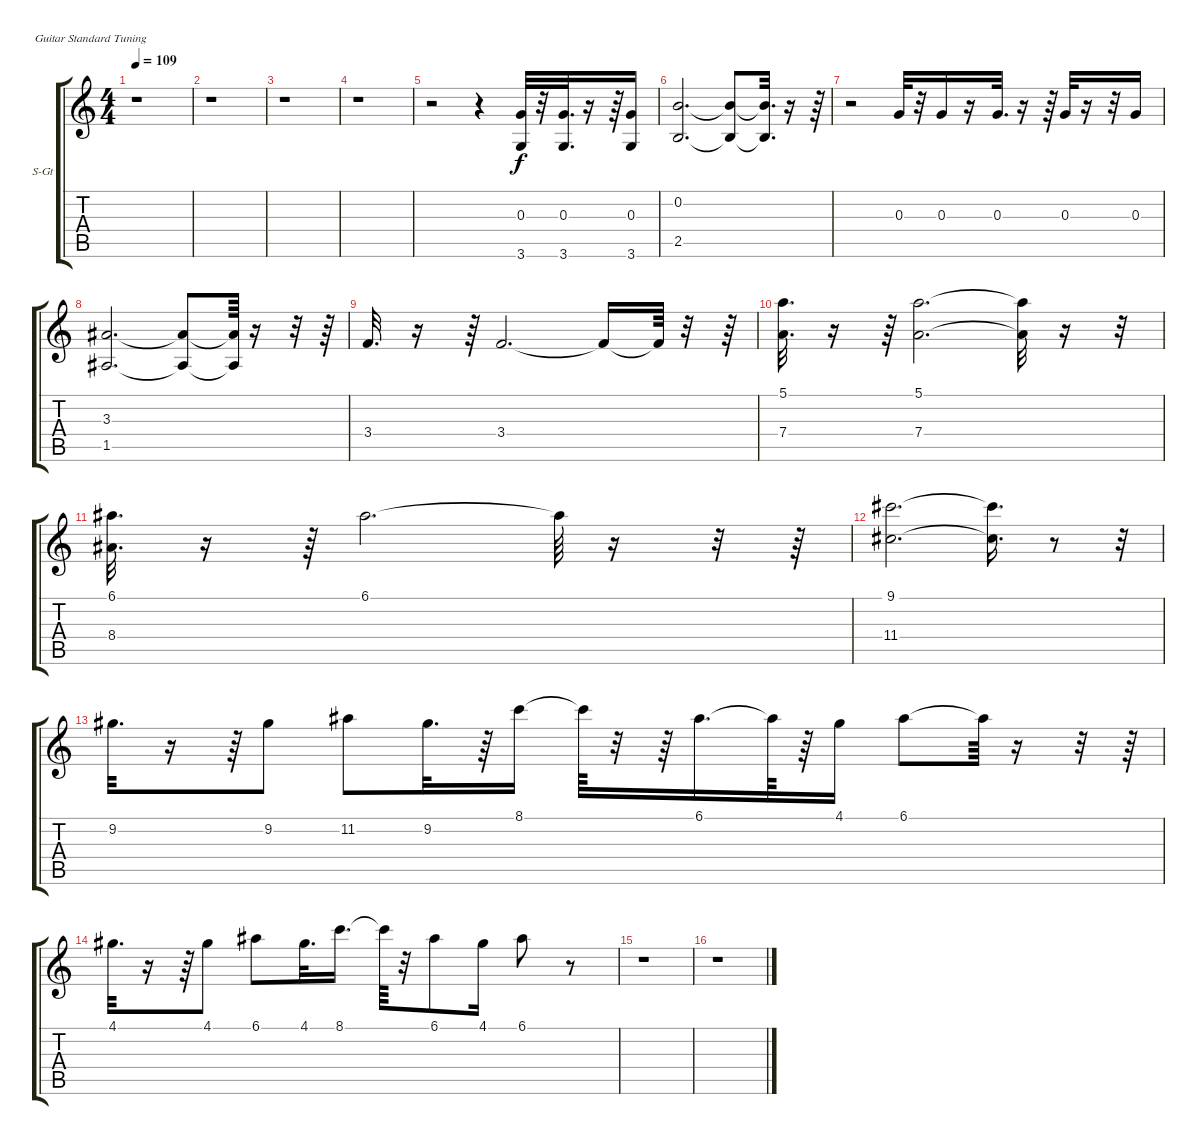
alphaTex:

\bracketExtendMode groupsimilarinstruments
\firstSystemTrackNameOrientation horizontal
\otherSystemsTrackNameOrientation horizontal
\track ("Horns" "S-Gt") {instrument acousticgrandpiano}
\staff {score tabs}
\tuning (E4 B3 G3 D3 A2 E2)
\displaytranspose 12
\ts (4 4)
\tempo 109
\clef g2
\ks c
r.1{dy f} |
r.1 |
r.1 |
r.1 |
r.2 r.4 (0.3 3.6).32 r.32 (0.3 3.6).32{d} r.16 r.64 (0.3 3.6).16 |
(0.2 2.5).2{d} (0.2{t} 2.5{t}).8 (0.2{t} 2.5{t}).32{d} r.16 r.64 |
r.2 0.3.32 r.32 0.3.16 r.16 0.3.32{d} r.16 r.64 0.3.32 r.16 r.32 0.3.16 |
(3.3 1.5).2{d} (3.3{t} 1.5{t}).8 (3.3{t} 1.5{t}).64 r.16 r.32 r.64 |
3.4.32{d} r.16 r.64 3.4.2{d} 3.4{t}.16 3.4{t}.64 r.32 r.64 |
(5.1 7.4).32{d} r.16 r.64 (5.1 7.4).2{d} (5.1{t} 7.4{t}).32 r.16 r.32 |
(6.1 8.4).32{d} r.16 r.64 6.1.2{d} 6.1{t}.64 r.16 r.32 r.64 |
(9.1 11.4).2{d} (9.1{t} 11.4{t}).16{d} r.8 r.32 |
9.2.32{d} r.16 r.64 9.2.8 11.2.8 9.2.32{d} r.64 8.1.16 8.1{t}.64 r.32 r.64 6.1.16{d} 6.1{t}.64 r.64 4.1.16 6.1.8 6.1{t}.64 r.16 r.32 r.64 |
4.1.32{d} r.16 r.64 4.1.8 6.1.8 4.1.32{d} 8.1.16{d} 8.1{t}.64 r.32 6.1.8 4.1.16 6.1.8 r.8 |
r.1 |
r.1
